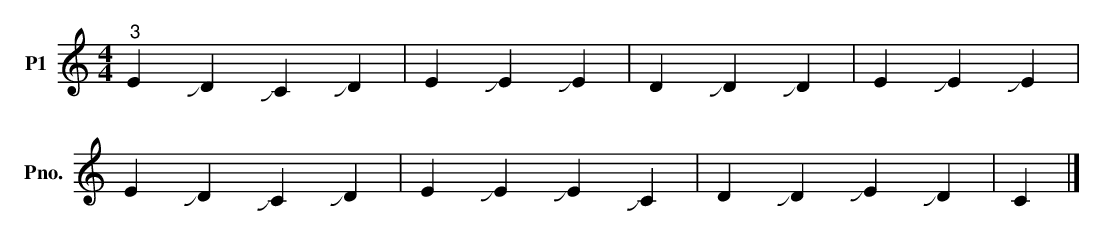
X:1
T:玛丽有只小羔羊
L:1/4
M:4/4
K:C
V:1 treble nm="P1" snm="Pno."
V:1
"^3" EI1J DI2J CI3J DI4J | EI5J EI6J EI7J2 | DI8J DI9J DI10J2 | EI11J EI12J EI13J2 |$ %4
 EI14J DI15J CI16J DI17J | EI18J EI19J EI20J CI21J | DI22J DI23J EI24J DI25J | CI26J4 |] %8
